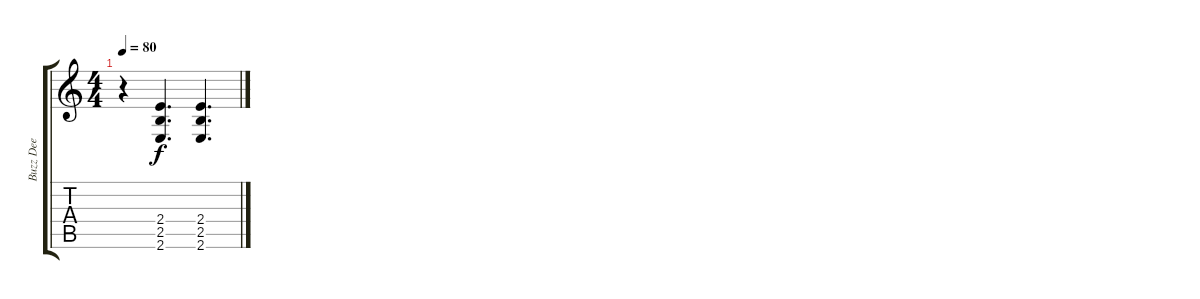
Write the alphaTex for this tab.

\track ("Buzz Dee" "Buzz Dee") {instrument distortionguitar}
\staff {score tabs}
\tuning (E4 B3 G3 D3 A2 D2) {hide}
\ts (4 4)
\tempo 80
\clef g2
\ks c
r.4{dy f} (2.4 2.5 2.6).4{d} (2.4 2.5 2.6).4{d}
